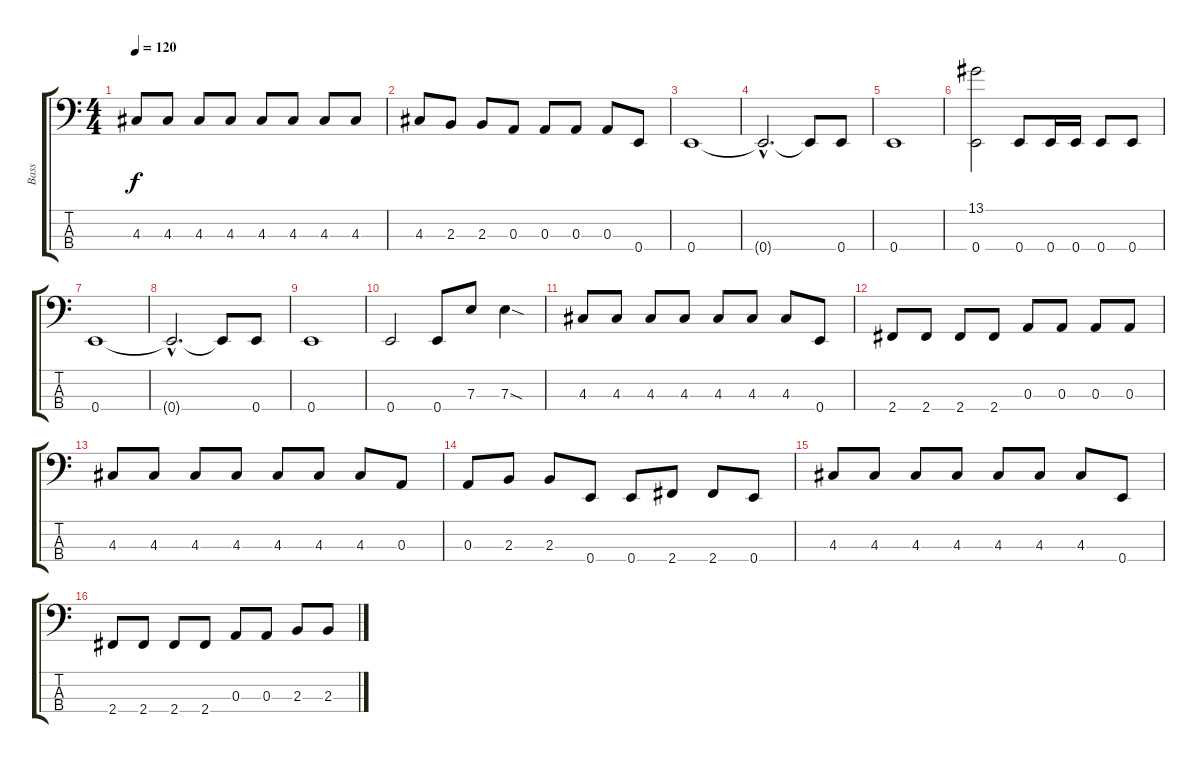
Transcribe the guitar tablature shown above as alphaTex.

\track ("Bass" "Bass") {instrument slapbass1}
\staff {score tabs}
\tuning (G2 D2 A1 E1) {hide}
\ts (4 4)
\tempo 120
\clef f4
\ks c
4.3.8{dy f} 4.3.8 4.3.8 4.3.8 4.3.8 4.3.8 4.3.8 4.3.8 |
4.3.8 2.3.8 2.3.8 0.3.8 0.3.8 0.3.8 0.3.8 0.4.8 |
0.4.1 |
0.4{hac t}.2{d} 0.4{t}.8 0.4.8 |
0.4.1 |
(13.1 0.4).2 0.4.8 0.4.16 0.4.16 0.4.8 0.4.8 |
0.4.1 |
0.4{hac t}.2{d} 0.4{t}.8 0.4.8 |
0.4.1 |
0.4.2 0.4.8 7.3.8 7.3{sod}.4 |
4.3.8 4.3.8 4.3.8 4.3.8 4.3.8 4.3.8 4.3.8 0.4.8 |
2.4.8 2.4.8 2.4.8 2.4.8 0.3.8 0.3.8 0.3.8 0.3.8 |
4.3.8 4.3.8 4.3.8 4.3.8 4.3.8 4.3.8 4.3.8 0.3.8 |
0.3.8 2.3.8 2.3.8 0.4.8 0.4.8 2.4.8 2.4.8 0.4.8 |
4.3.8 4.3.8 4.3.8 4.3.8 4.3.8 4.3.8 4.3.8 0.4.8 |
2.4.8 2.4.8 2.4.8 2.4.8 0.3.8 0.3.8 2.3.8 2.3.8
